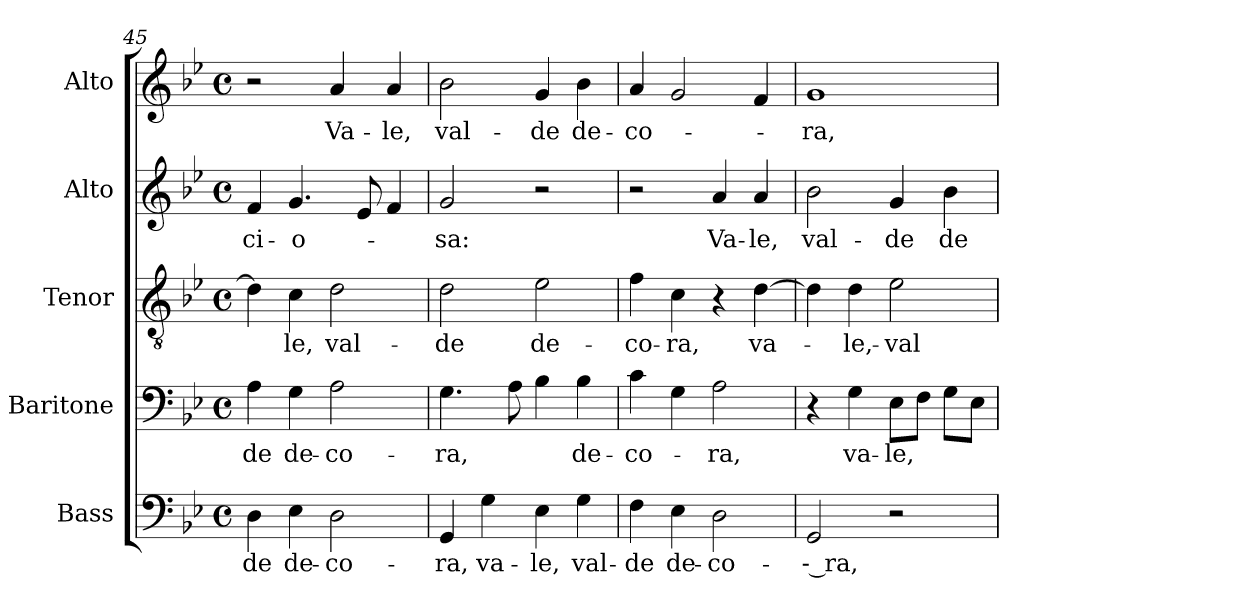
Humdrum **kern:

**kern	**text	**kern	**text	**kern	**text	**kern	**text	**kern	**text
*part5	*part5	*part4	*part4	*part3	*part3	*part2	*part2	*part1	*part1
*staff5	*staff5	*staff4	*staff4	*staff3	*staff3	*staff2	*staff2	*staff1	*staff1
*I"Bass	*	*I"Baritone	*	*I"Tenor	*	*I"Alto	*	*I"Alto	*
*I'B.	*	*I'Bar.	*	*I'T.	*	*I'A.	*	*I'A.	*
*clefF4	*	*clefF4	*	*clefGv2	*	*clefG2	*	*clefG2	*
*	*	*	*	*ITrd7c12	*	*	*	*	*
*k[b-e-]	*	*k[b-e-]	*	*k[b-e-]	*	*k[b-e-]	*	*k[b-e-]	*
*B-:	*	*B-:	*	*B-:	*	*B-:	*	*B-:	*
*M4/4	*	*M4/4	*	*M4/4	*	*M4/4	*	*M4/4	*
*met(c)	*	*met(c)	*	*met(c)	*	*met(c)	*	*met(c)	*
=45	=45	=45	=45	=45	=45	=45	=45	=45	=45
!	!LO:LY:b:color=#000000	!	!	!	!	!	!	!	!
!	!	!	!LO:LY:b:color=#000000	!	!	!	!	!	!
!	!	!	!	!	!	!	!LO:LY:b:color=#000000	!	!
4Di\	-de	4Ai\	-de	4Di\]	.	4fi/	-ci-	2r	.
!	!LO:LY:b:color=#000000	!	!	!	!	!	!	!	!
!	!	!	!LO:LY:b:color=#000000	!	!	!	!	!	!
!	!	!	!	!	!LO:LY:b:color=#000000	!	!	!	!
!	!	!	!	!	!	!	!LO:LY:b:color=#000000	!	!
4E-i\	de-	4Gi\	de-	4Ci\	-le,	4.gi/	-o-	.	.
!	!LO:LY:b:color=#000000	!	!	!	!	!	!	!	!
!	!	!	!LO:LY:b:color=#000000	!	!	!	!	!	!
!	!	!	!	!	!LO:LY:b:color=#000000	!	!	!	!
!	!	!	!	!	!	!	!	!	!LO:LY:b:color=#000000
2Di\	-co-	2Ai\	-co-	2Di\	val-	.	.	4ai/	Va-
.	.	.	.	.	.	8e-i/	.	.	.
!	!	!	!	!	!	!	!	!	!LO:LY:b:color=#000000
.	.	.	.	.	.	4fi/	.	4ai/	-le,
=46	=46	=46	=46	=46	=46	=46	=46	=46	=46
!	!LO:LY:b:color=#000000	!	!	!	!	!	!	!	!
!	!	!	!LO:LY:b:color=#000000	!	!	!	!	!	!
!	!	!	!	!	!LO:LY:b:color=#000000	!	!	!	!
!	!	!	!	!	!	!	!LO:LY:b:color=#000000	!	!
!	!	!	!	!	!	!	!	!	!LO:LY:b:color=#000000
4GGi/	-ra,	4.Gi\	-ra,	2Di\	-de	2gi/	-sa:	2b-i\	val-
!	!LO:LY:b:color=#000000	!	!	!	!	!	!	!	!
4Gi\	va-	.	.	.	.	.	.	.	.
.	.	8Ai\	.	.	.	.	.	.	.
!	!LO:LY:b:color=#000000	!	!	!	!	!	!	!	!
!	!	!	!	!	!LO:LY:b:color=#000000	!	!	!	!
!	!	!	!	!	!	!	!	!	!LO:LY:b:color=#000000
4E-i\	-le,	4B-i\	.	2E-i\	de-	2r	.	4gi/	-de
!	!LO:LY:b:color=#000000	!	!	!	!	!	!	!	!
!	!	!	!LO:LY:b:color=#000000	!	!	!	!	!	!
!	!	!	!	!	!	!	!	!	!LO:LY:b:color=#000000
4Gi\	val-	4B-i\	de-	.	.	.	.	4b-i\	de-
=47	=47	=47	=47	=47	=47	=47	=47	=47	=47
!	!LO:LY:b:color=#000000	!	!	!	!	!	!	!	!
!	!	!	!LO:LY:b:color=#000000	!	!	!	!	!	!
!	!	!	!	!	!LO:LY:b:color=#000000	!	!	!	!
!	!	!	!	!	!	!	!	!	!LO:LY:b:color=#000000
4Fi\	-de	4ci\	-co-	4Fi\	-co-	2r	.	4ai/	-co-
!	!LO:LY:b:color=#000000	!	!	!	!	!	!	!	!
!	!	!	!	!	!LO:LY:b:color=#000000	!	!	!	!
4E-i\	de-	4Gi\	.	4Ci\	-ra,	.	.	2gi/	.
!	!LO:LY:b:color=#000000	!	!	!	!	!	!	!	!
!	!	!	!LO:LY:b:color=#000000	!	!	!	!	!	!
!	!	!	!	!	!	!	!LO:LY:b:color=#000000	!	!
2Di\	-co-	2Ai\	-ra,	4r	.	4ai/	Va-	.	.
!	!	!	!	!	!LO:LY:b:color=#000000	!	!	!	!
!	!	!	!	!	!	!	!LO:LY:b:color=#000000	!	!
.	.	.	.	[4Di\	va-	4ai/	-le,	4fi/	.
!!LO:LB:g=z
=48	=48	=48	=48	=48	=48	=48	=48	=48	=48
!	!LO:LY:b:color=#000000	!	!	!	!	!	!	!	!
!	!	!	!	!	!	!	!LO:LY:b:color=#000000	!	!
!	!	!	!	!	!	!	!	!	!LO:LY:b:color=#000000
2GGi/	-- ra,	4r	.	4Di\]	.	2b-i\	val-	1gi	-ra,
!	!	!	!LO:LY:b:color=#000000	!	!	!	!	!	!
!	!	!	!	!	!LO:LY:b:color=#000000	!	!	!	!
.	.	4Gi\	va-	4Di\	-le,-	.	.	.	.
!	!	!	!LO:LY:b:color=#000000	!	!	!	!	!	!
!	!	!	!	!	!LO:LY:b:color=#000000	!	!	!	!
!	!	!	!	!	!	!	!LO:LY:b:color=#000000	!	!
2r	.	8E-i\L	-le,	2E-i\	-val-	4gi/	-de	.	.
.	.	8Fi\J	.	.	.	.	.	.	.
!	!	!	!	!	!	!	!LO:LY:b:color=#000000	!	!
.	.	8Gi\L	.	.	.	4b-i\	de-	.	.
.	.	8E-i\J	.	.	.	.	.	.	.
=	=	=	=	=	=	=	=	=	=
*-	*-	*-	*-	*-	*-	*-	*-	*-	*-
